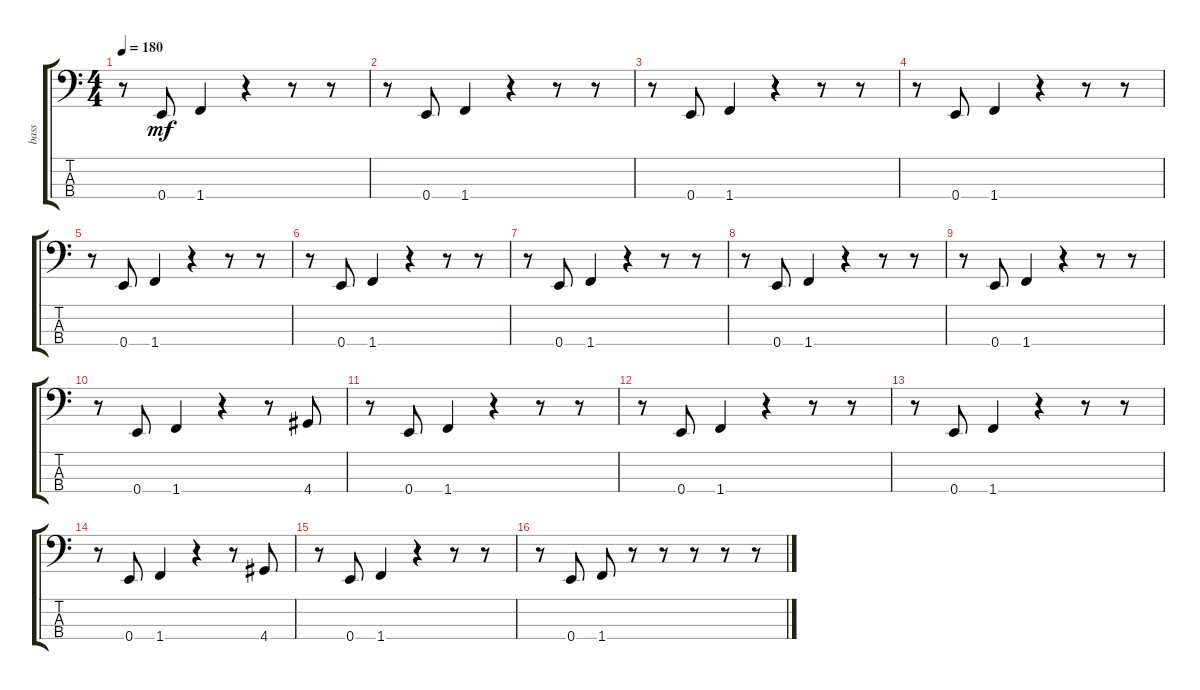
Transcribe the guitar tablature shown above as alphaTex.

\track ("bass                " "bass      ") {instrument electricbasspick}
\staff {score tabs}
\tuning (G2 D2 A1 E1) {hide}
\ts (4 4)
\tempo 180
\clef f4
\ks c
r.8{dy mf} 0.4.8 1.4.4 r.4 r.8 r.8 |
r.8 0.4.8 1.4.4 r.4 r.8 r.8 |
r.8 0.4.8 1.4.4 r.4 r.8 r.8 |
r.8 0.4.8 1.4.4 r.4 r.8 r.8 |
r.8 0.4.8 1.4.4 r.4 r.8 r.8 |
r.8 0.4.8 1.4.4 r.4 r.8 r.8 |
r.8 0.4.8 1.4.4 r.4 r.8 r.8 |
r.8 0.4.8 1.4.4 r.4 r.8 r.8 |
r.8 0.4.8 1.4.4 r.4 r.8 r.8 |
r.8 0.4.8 1.4.4 r.4 r.8 4.4.8 |
r.8 0.4.8 1.4.4 r.4 r.8 r.8 |
r.8 0.4.8 1.4.4 r.4 r.8 r.8 |
r.8 0.4.8 1.4.4 r.4 r.8 r.8 |
r.8 0.4.8 1.4.4 r.4 r.8 4.4.8 |
r.8 0.4.8 1.4.4 r.4 r.8 r.8 |
r.8 0.4.8 1.4.8 r.8 r.8 r.8 r.8 r.8
